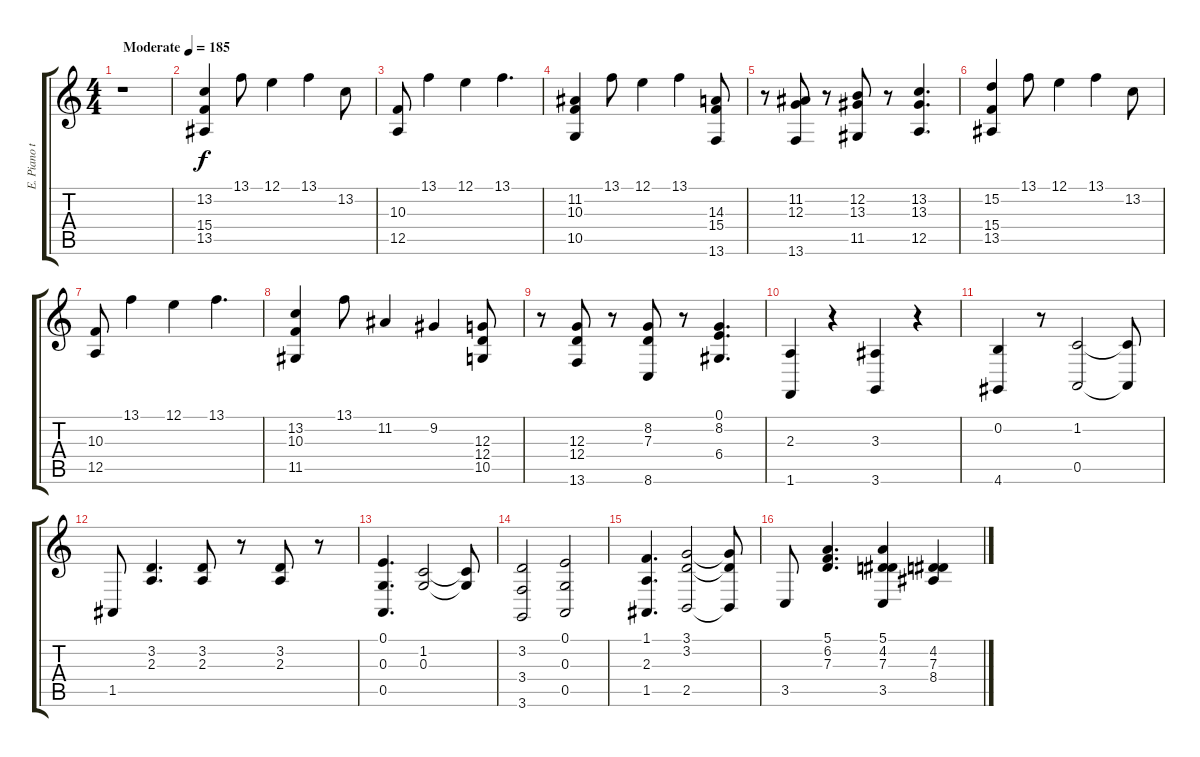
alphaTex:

\track ("E. Piano treble" "E. Piano t") {instrument electricpiano1}
\staff {score tabs}
\tuning (E4 B3 G3 D3 A2 E2) {hide}
\ts (4 4)
\tempo (185 "Moderate")
\clef g2
\ks c
r.1{dy f instrument electricpiano1} |
(13.2 15.4 13.5).4 13.1.8 12.1.4 13.1.4 13.2.8 |
(10.3 12.5).8 13.1.4 12.1.4 13.1.4{d} |
(11.2 10.3 10.5).4 13.1.8 12.1.4 13.1.4 (14.3 15.4 13.6).8 |
r.8 (11.2 12.3 13.6).8 r.8 (12.2 13.3 11.5).8 r.8 (13.2 13.3 12.5).4{d} |
(15.2 15.4 13.5).4 13.1.8 12.1.4 13.1.4 13.2.8 |
(10.3 12.5).8 13.1.4 12.1.4 13.1.4{d} |
(13.2 10.3 11.5).4 13.1.8 11.2.4 9.2.4 (12.3 12.4 10.5).8 |
r.8 (12.3 12.4 13.6).8 r.8 (8.2 7.3 8.6).8 r.8 (0.1 8.2 6.4).4{d} |
(2.3 1.6).4 r.4 (3.3 3.6).4 r.4 |
(0.2 4.6).4 r.8 (1.2 0.5).2 (1.2{t} 0.5{t}).8 |
1.5.8 (3.2 2.3).4{d} (3.2 2.3).8 r.8 (3.2 2.3).8 r.8 |
(0.1 0.3 0.5).4{d} (1.2 0.3).2 (1.2{t} 0.3{t}).8 |
(3.2 3.4 3.6).2 (0.1 0.3 0.5).2 |
(1.1 2.3 1.5).4{d} (3.1 3.2 2.5).2 (3.1{t} 3.2{t} 2.5{t}).8 |
3.5.8 (5.1 6.2 7.3).4{d} (5.1 4.2 7.3 3.5).4 (4.2 7.3 8.4).4
